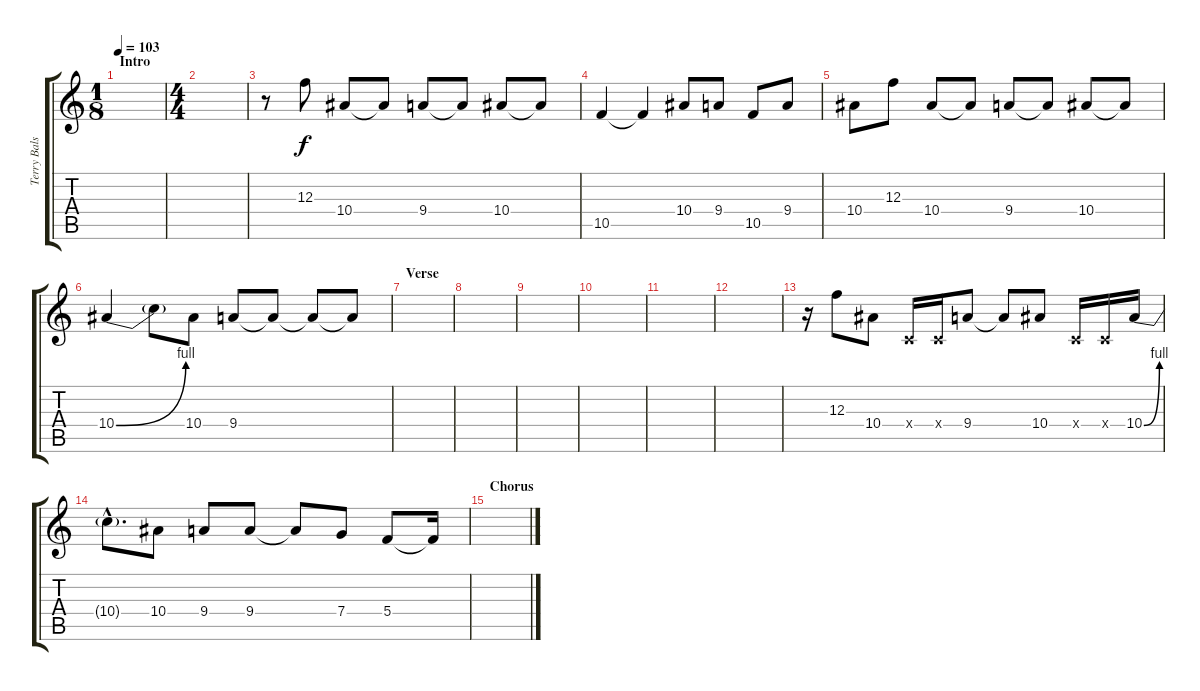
\track ("Terry Balsamo (Guitar Echo)" "Terry Bals") {instrument distortionguitar}
\staff {score tabs}
\tuning (D4 A3 F3 C3 G2 C2) {hide}
\ts (1 8)
\section ("" "Intro")
\tempo 103
\clef g2
\ks c
|
\ts (4 4)
|
r.8{instrument electricguitarjazz} 12.3.8 10.4.8 10.4{t}.8 9.4.8 9.4{t}.8 10.4.8 10.4{t}.8 |
10.5.4 10.5{t}.4 10.4.8 9.4.8 10.5.8 9.4.8 |
10.4.8{instrument electricguitarjazz} 12.3.8 10.4.8 10.4{t}.8 9.4.8 9.4{t}.8 10.4.8 10.4{t}.8 |
10.4{be (bend 0 0 60 4)}.4 10.4{t}.8 10.4.8 9.4.8 9.4{t}.8 9.4{t}.8 9.4{t}.8 |
\section ("" "Verse")
|
|
|
|
|
|
r.16 12.3.8{instrument distortionguitar} 10.4.8 0.4{x}.16 0.4{x}.16 9.4.8 9.4{t}.8 10.4.8 0.4{x}.16 0.4{x}.16 10.4{be (bend 0 0 60 4)}.16 |
10.4{hac t}.8{d} 10.4.8 9.4.8 9.4.8 9.4{t}.8 7.4.8 5.4.8 5.4{t}.16 |
\section ("" "Chorus")
